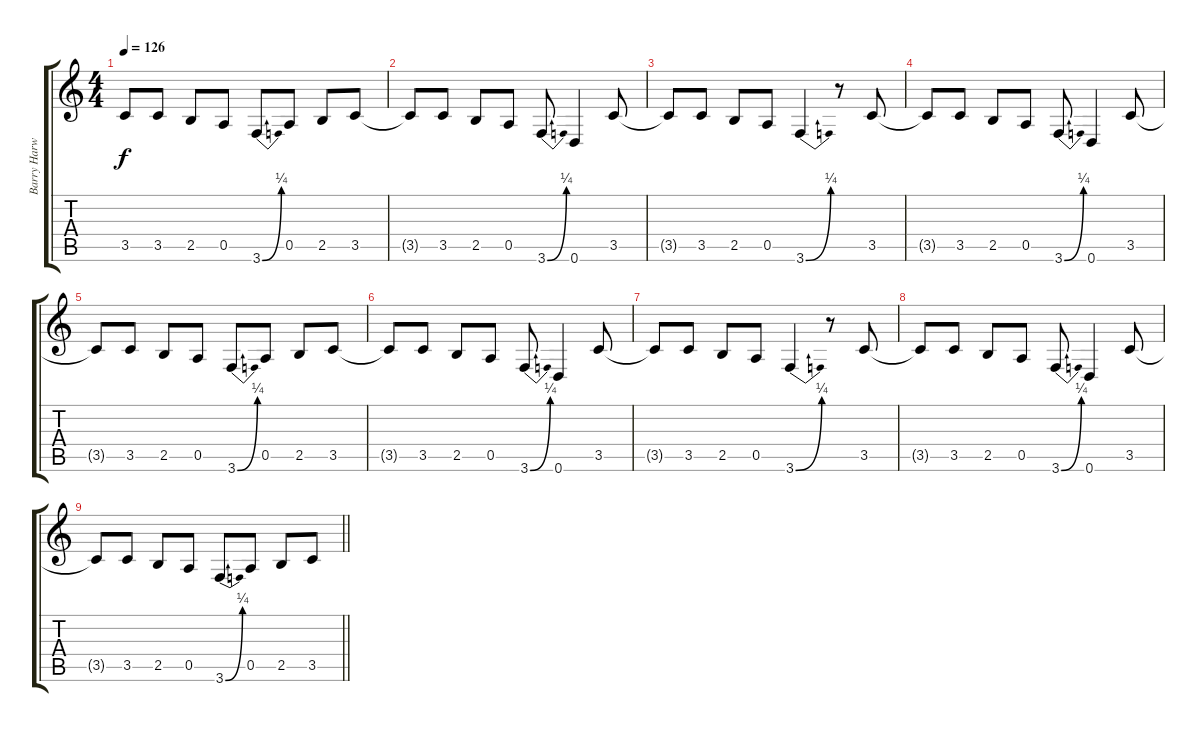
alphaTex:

\track ("Barry Harwood (Rhythm Guitar)" "Barry Harw") {instrument distortionguitar}
\staff {score tabs}
\tuning (E4 B3 G3 D3 A2 D2) {hide}
\ts (4 4)
\tempo 126
\clef g2
\ks c
3.5{t}.8{dy f} 3.5.8 2.5.8 0.5.8 3.6{be (bend 0 0 60 1)}.8 0.5.8 2.5.8 3.5.8 |
3.5{t}.8 3.5.8 2.5.8 0.5.8 3.6{be (bend 0 0 60 1)}.8 0.6.4 3.5.8 |
3.5{t}.8 3.5.8 2.5.8 0.5.8 3.6{be (bend 0 0 60 1)}.4 r.8 3.5.8 |
3.5{t}.8 3.5.8 2.5.8 0.5.8 3.6{be (bend 0 0 60 1)}.8 0.6.4 3.5.8 |
3.5{t}.8 3.5.8 2.5.8 0.5.8 3.6{be (bend 0 0 60 1)}.8 0.5.8 2.5.8 3.5.8 |
3.5{t}.8 3.5.8 2.5.8 0.5.8 3.6{be (bend 0 0 60 1)}.8 0.6.4 3.5.8 |
3.5{t}.8 3.5.8 2.5.8 0.5.8 3.6{be (bend 0 0 60 1)}.4 r.8 3.5.8 |
3.5{t}.8 3.5.8 2.5.8 0.5.8 3.6{be (bend 0 0 60 1)}.8 0.6.4 3.5.8 |
\barLineRight lightlight
3.5{t}.8 3.5.8 2.5.8 0.5.8 3.6{be (bend 0 0 60 1)}.8 0.5.8 2.5.8 3.5.8
